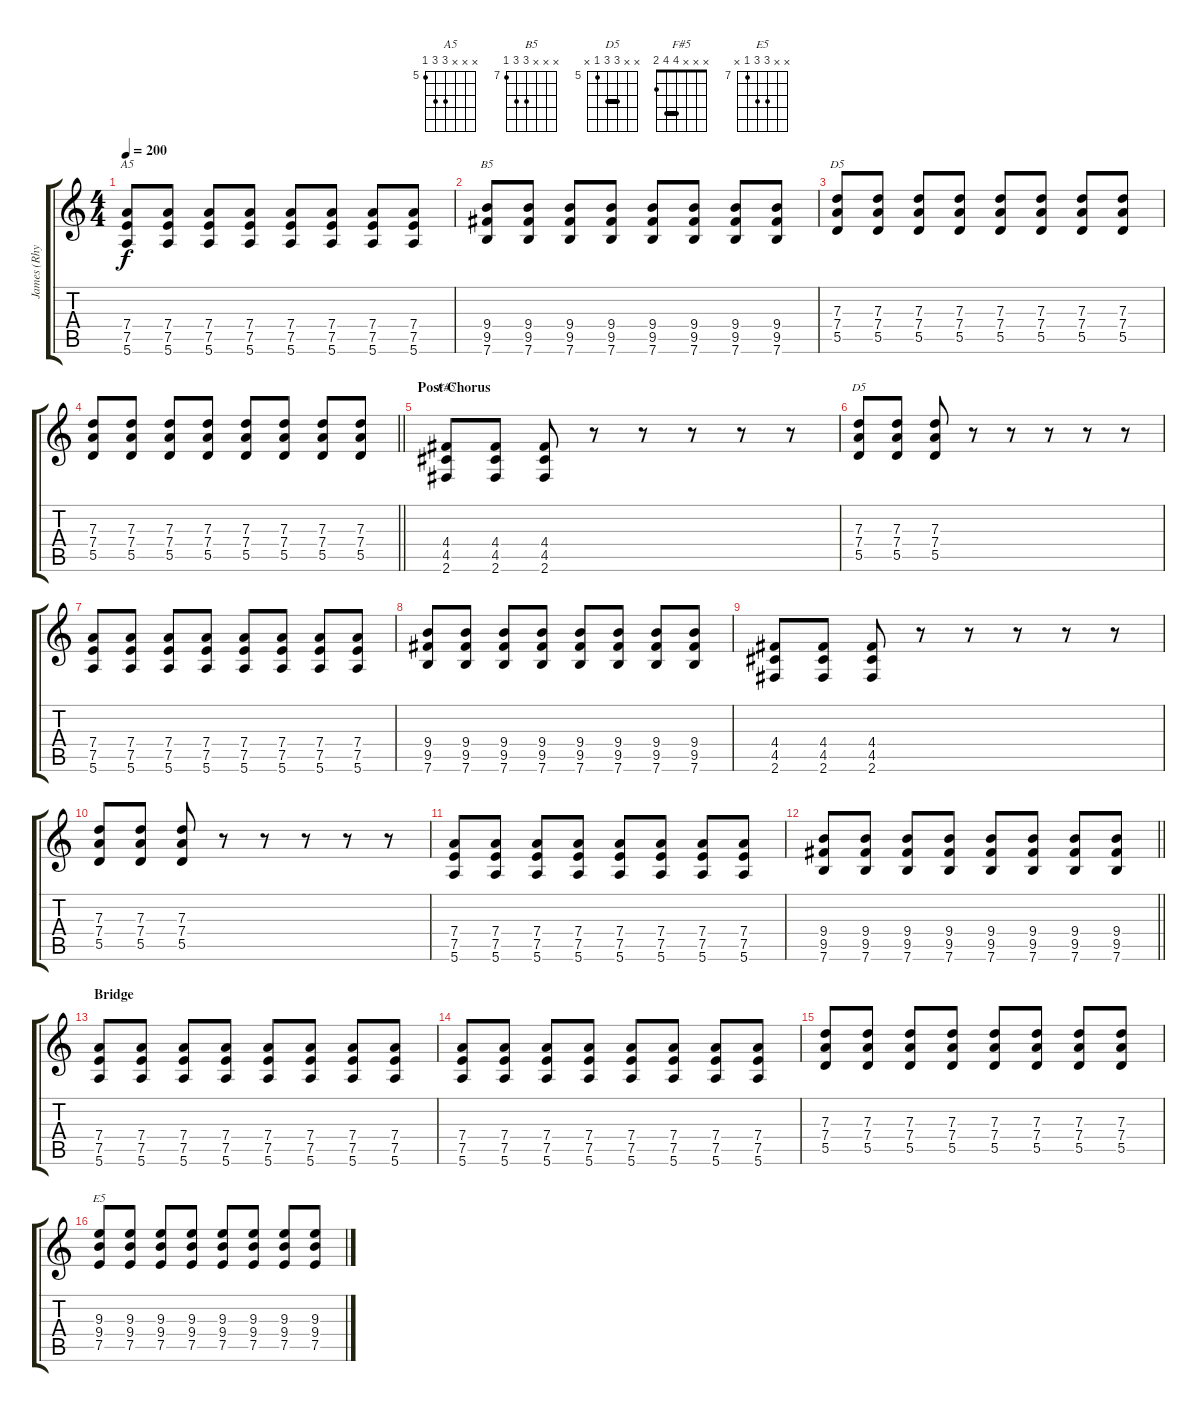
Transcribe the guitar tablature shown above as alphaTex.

\track ("James (Rhythm Guitar)" "James (Rhy") {instrument distortionguitar}
\staff {score tabs}
\tuning (E4 B3 G3 D3 A2 E2) {hide}
\chord ("A5" x x x 7 7 5) {firstfret 5}
\chord ("B5" x x x 9 9 7) {firstfret 7}
\chord ("D5" x x 7 7 5 x) {firstfret 5}
\chord ("F#5" x x x 4 4 2) {barre 4}
\chord ("D5" x x 7 7 5 x) {firstfret 5 barre 7}
\chord ("E5" x x 9 9 7 x) {firstfret 7}
\ts (4 4)
\tempo 200
\clef g2
\ks c
(7.4 7.5 5.6).8{ch "A5" dy f} (7.4 7.5 5.6).8 (7.4 7.5 5.6).8 (7.4 7.5 5.6).8 (7.4 7.5 5.6).8 (7.4 7.5 5.6).8 (7.4 7.5 5.6).8 (7.4 7.5 5.6).8 |
(9.4 9.5 7.6).8{ch "B5"} (9.4 9.5 7.6).8 (9.4 9.5 7.6).8 (9.4 9.5 7.6).8 (9.4 9.5 7.6).8 (9.4 9.5 7.6).8 (9.4 9.5 7.6).8 (9.4 9.5 7.6).8 |
(7.3 7.4 5.5).8{ch "D5"} (7.3 7.4 5.5).8 (7.3 7.4 5.5).8 (7.3 7.4 5.5).8 (7.3 7.4 5.5).8 (7.3 7.4 5.5).8 (7.3 7.4 5.5).8 (7.3 7.4 5.5).8 |
\barLineRight lightlight
(7.3 7.4 5.5).8 (7.3 7.4 5.5).8 (7.3 7.4 5.5).8 (7.3 7.4 5.5).8 (7.3 7.4 5.5).8 (7.3 7.4 5.5).8 (7.3 7.4 5.5).8 (7.3 7.4 5.5).8 |
\section ("" "Post Chorus")
(4.4 4.5 2.6).8{ch "F#5"} (4.4 4.5 2.6).8 (4.4 4.5 2.6).8 r.8 r.8 r.8 r.8 r.8 |
(7.3 7.4 5.5).8{ch "D5"} (7.3 7.4 5.5).8 (7.3 7.4 5.5).8 r.8 r.8 r.8 r.8 r.8 |
(7.4 7.5 5.6).8 (7.4 7.5 5.6).8 (7.4 7.5 5.6).8 (7.4 7.5 5.6).8 (7.4 7.5 5.6).8 (7.4 7.5 5.6).8 (7.4 7.5 5.6).8 (7.4 7.5 5.6).8 |
(9.4 9.5 7.6).8 (9.4 9.5 7.6).8 (9.4 9.5 7.6).8 (9.4 9.5 7.6).8 (9.4 9.5 7.6).8 (9.4 9.5 7.6).8 (9.4 9.5 7.6).8 (9.4 9.5 7.6).8 |
(4.4 4.5 2.6).8 (4.4 4.5 2.6).8 (4.4 4.5 2.6).8 r.8 r.8 r.8 r.8 r.8 |
(7.3 7.4 5.5).8 (7.3 7.4 5.5).8 (7.3 7.4 5.5).8 r.8 r.8 r.8 r.8 r.8 |
(7.4 7.5 5.6).8 (7.4 7.5 5.6).8 (7.4 7.5 5.6).8 (7.4 7.5 5.6).8 (7.4 7.5 5.6).8 (7.4 7.5 5.6).8 (7.4 7.5 5.6).8 (7.4 7.5 5.6).8 |
\barLineRight lightlight
(9.4 9.5 7.6).8 (9.4 9.5 7.6).8 (9.4 9.5 7.6).8 (9.4 9.5 7.6).8 (9.4 9.5 7.6).8 (9.4 9.5 7.6).8 (9.4 9.5 7.6).8 (9.4 9.5 7.6).8 |
\section ("" "Bridge")
(7.4 7.5 5.6).8 (7.4 7.5 5.6).8 (7.4 7.5 5.6).8 (7.4 7.5 5.6).8 (7.4 7.5 5.6).8 (7.4 7.5 5.6).8 (7.4 7.5 5.6).8 (7.4 7.5 5.6).8 |
(7.4 7.5 5.6).8 (7.4 7.5 5.6).8 (7.4 7.5 5.6).8 (7.4 7.5 5.6).8 (7.4 7.5 5.6).8 (7.4 7.5 5.6).8 (7.4 7.5 5.6).8 (7.4 7.5 5.6).8 |
(7.3 7.4 5.5).8 (7.3 7.4 5.5).8 (7.3 7.4 5.5).8 (7.3 7.4 5.5).8 (7.3 7.4 5.5).8 (7.3 7.4 5.5).8 (7.3 7.4 5.5).8 (7.3 7.4 5.5).8 |
(9.3 9.4 7.5).8{ch "E5"} (9.3 9.4 7.5).8 (9.3 9.4 7.5).8 (9.3 9.4 7.5).8 (9.3 9.4 7.5).8 (9.3 9.4 7.5).8 (9.3 9.4 7.5).8 (9.3 9.4 7.5).8
